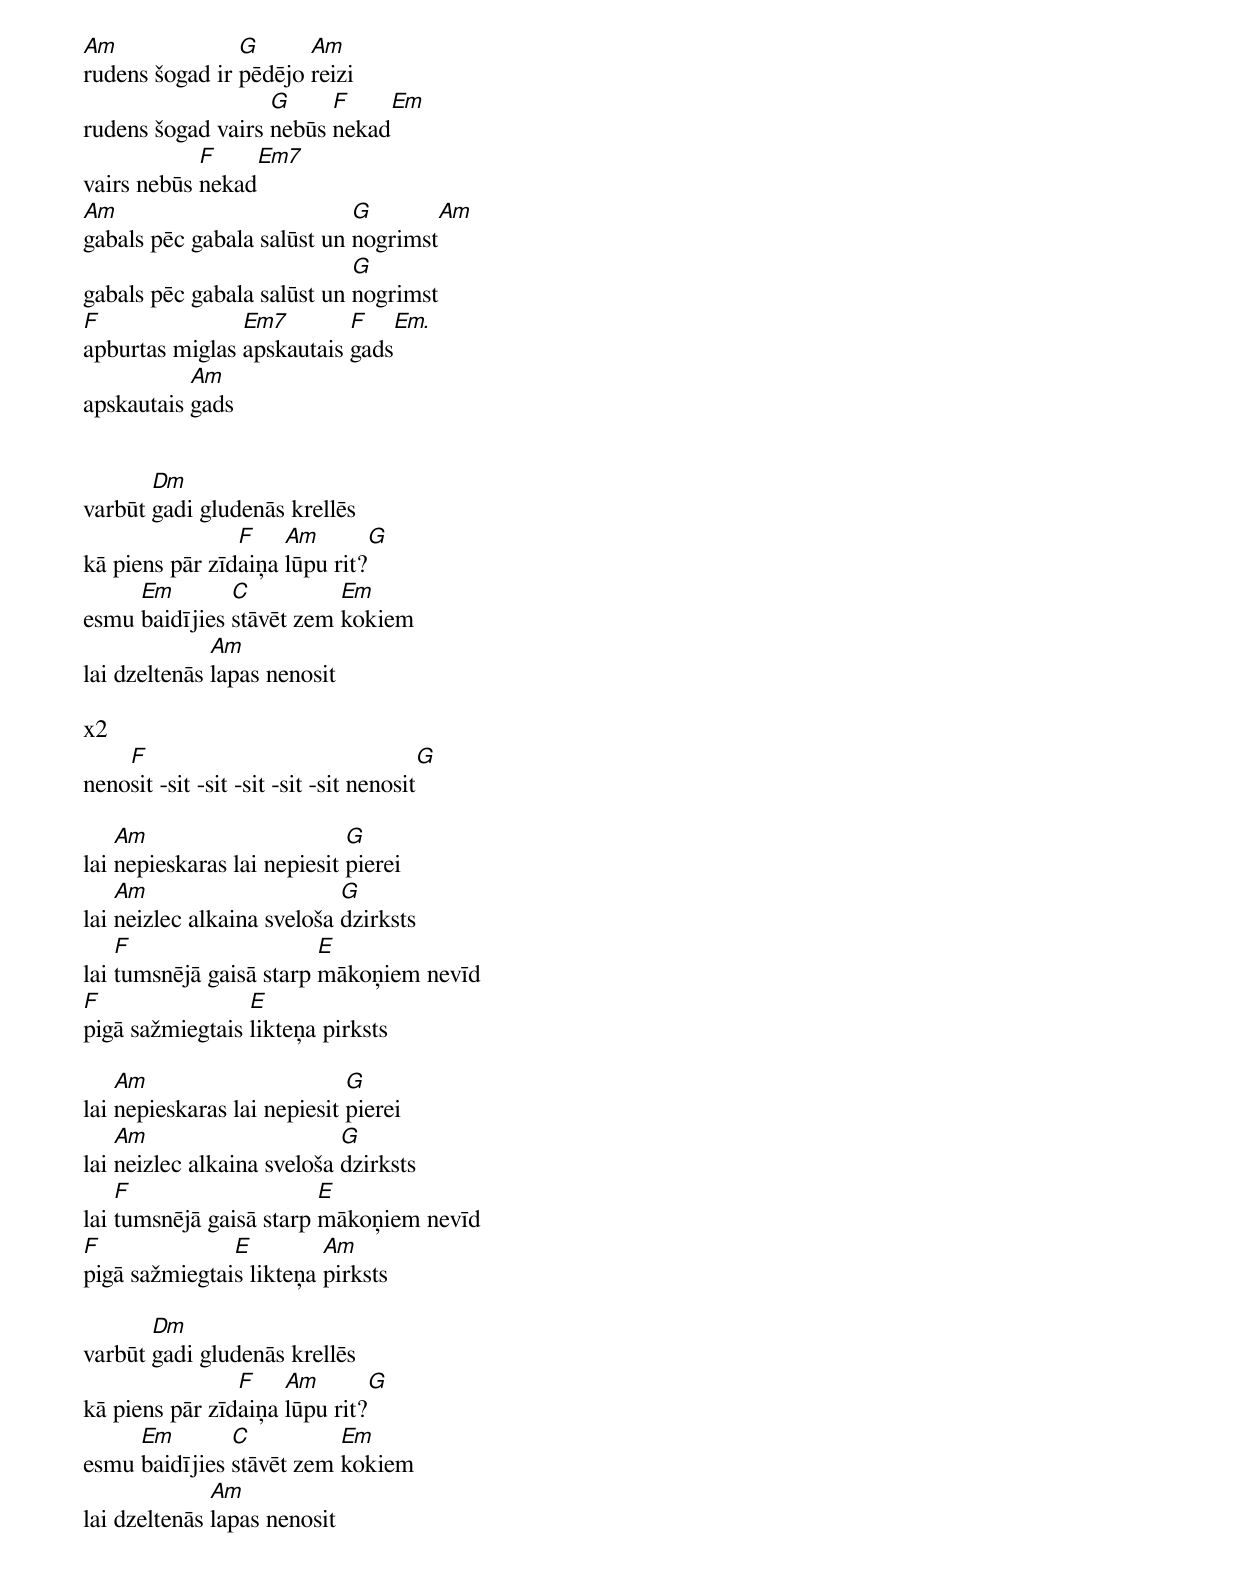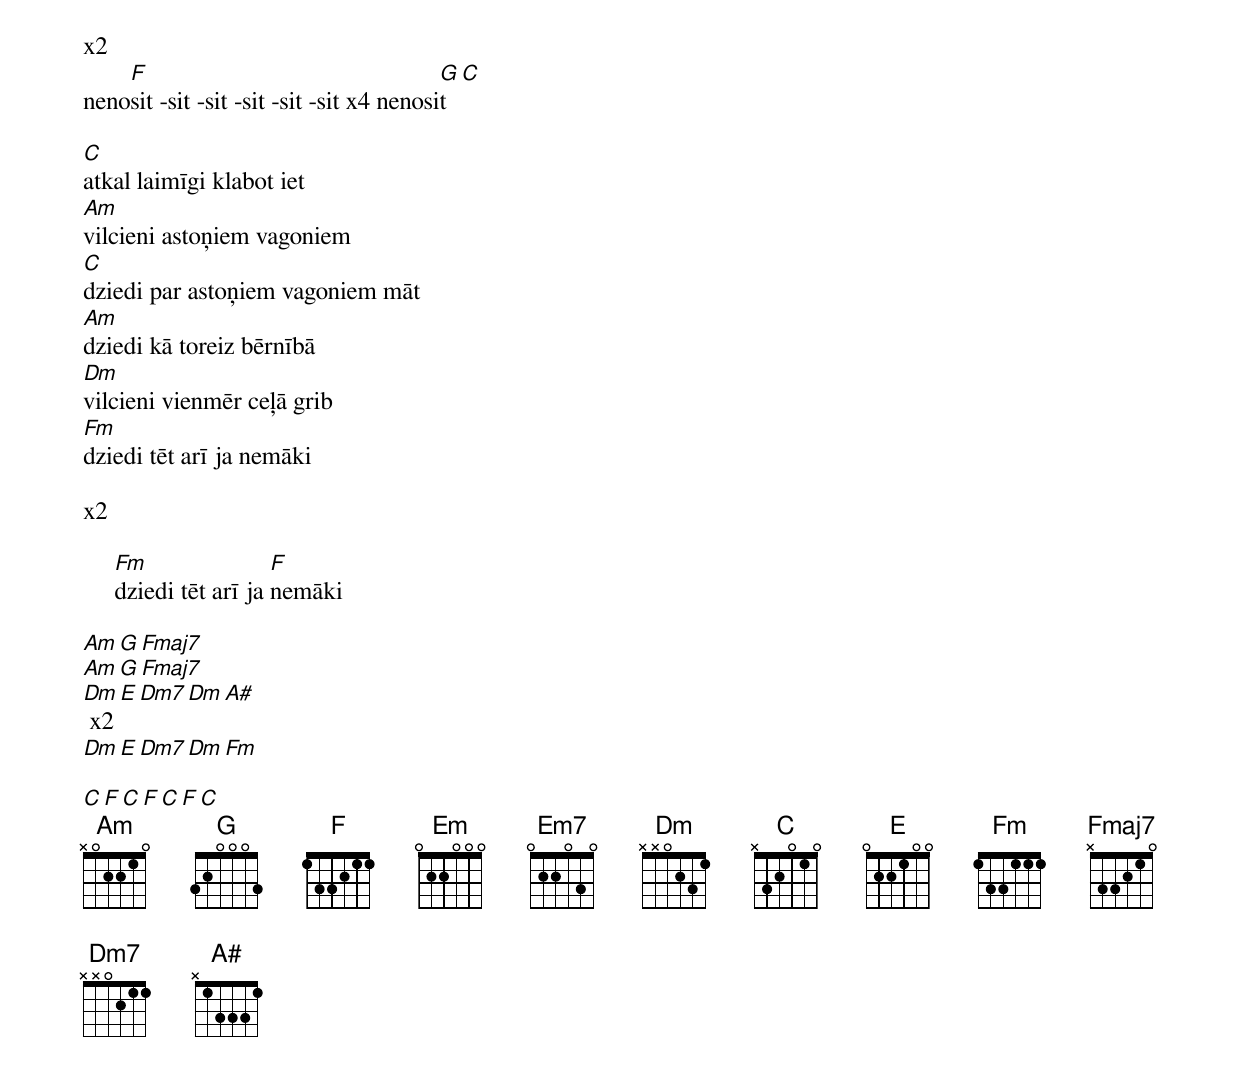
Am              G      Am
rudens šogad ir pēdējo reizi
                   G     F    Em
rudens šogad vairs nebūs nekad
            F     Em7
vairs nebūs nekad
Am                          G        Am
gabals pēc gabala salūst un nogrimst
                            G
gabals pēc gabala salūst un nogrimst
F               Em7        F    Em.
apburtas miglas apskautais gads
           Am
apskautais gads


       Dm
varbūt gadi gludenās krellēs
                F    Am        G
kā piens pār zīdaiņa lūpu rit?
     Em        C          Em
esmu baidījies stāvēt zem kokiem
              Am
lai dzeltenās lapas nenosit

x2
    F                                     G
nenosit -sit -sit -sit -sit -sit nenosit

    Am                       G
lai nepieskaras lai nepiesit pierei
    Am                      G
lai neizlec alkaina sveloša dzirksts
    F                    E
lai tumsnējā gaisā starp mākoņiem nevīd
F                E
pigā sažmiegtais likteņa pirksts

    Am                       G
lai nepieskaras lai nepiesit pierei
    Am                      G
lai neizlec alkaina sveloša dzirksts
    F                    E
lai tumsnējā gaisā starp mākoņiem nevīd
F              E         Am
pigā sažmiegtais likteņa pirksts

       Dm
varbūt gadi gludenās krellēs
                F    Am        G
kā piens pār zīdaiņa lūpu rit?
     Em        C          Em
esmu baidījies stāvēt zem kokiem
              Am
lai dzeltenās lapas nenosit

x2
    F                                     G  C
nenosit -sit -sit -sit -sit -sit x4 nenosit

C
atkal laimīgi klabot iet
Am
vilcieni astoņiem vagoniem
C
dziedi par astoņiem vagoniem māt
Am
dziedi kā toreiz bērnībā
Dm
vilcieni vienmēr ceļā grib
Fm
dziedi tēt arī ja nemāki

x2

     Fm                F
     dziedi tēt arī ja nemāki

Am G Fmaj7
Am G Fmaj7
Dm  E Dm7 Dm A#
 x2
     Dm  E Dm7 Dm Fm

C F C F C F C
